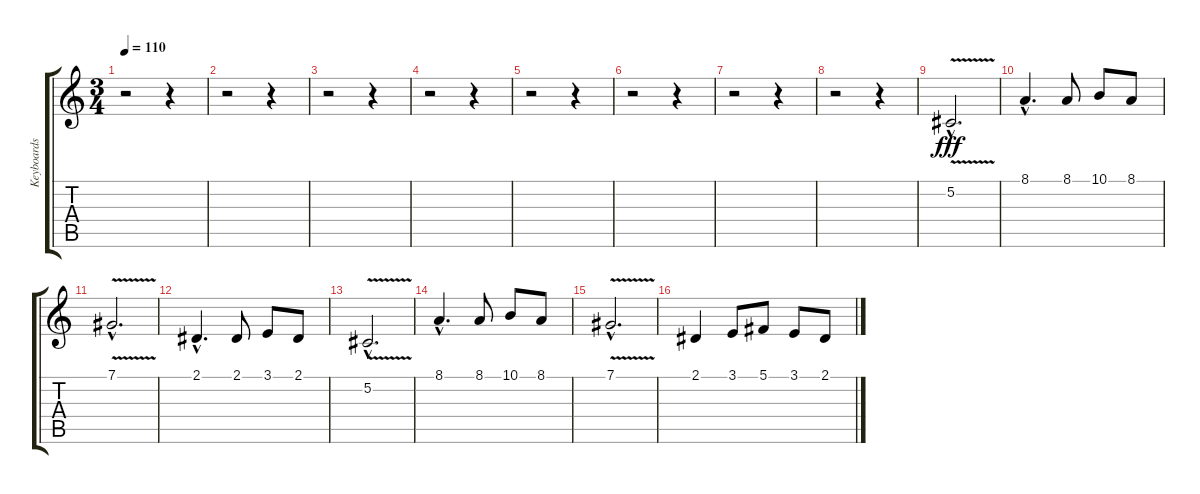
\track ("Keyboards" "Keyboards") {instrument lead8bassandlead}
\staff {score tabs}
\tuning (Db4 Ab3 E3 B2 Gb2 Db2) {hide}
\ts (3 4)
\tempo 110
\clef g2
\ks c
r.2{dy fff} r.4 |
r.2 r.4 |
r.2 r.4 |
r.2 r.4 |
r.2 r.4 |
r.2 r.4 |
r.2 r.4 |
r.2 r.4 |
5.2{v hac}.2{d} |
8.1{hac}.4{d} 8.1.8 10.1.8 8.1.8 |
7.1{v hac}.2{d} |
2.1{hac}.4{d} 2.1.8 3.1.8 2.1.8 |
5.2{v hac}.2{d} |
8.1{hac}.4{d} 8.1.8 10.1.8 8.1.8 |
7.1{v hac}.2{d} |
2.1.4 3.1.8 5.1.8 3.1.8 2.1.8
